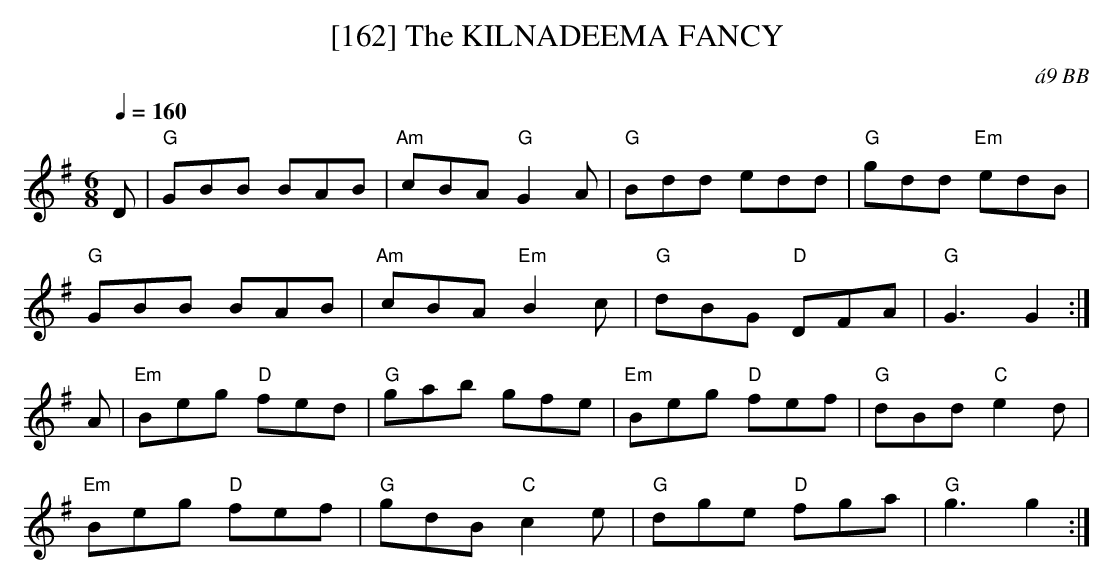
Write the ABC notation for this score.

X:1
T:[162] The KILNADEEMA FANCY
C:\'a9 BB
L:1/8
M:6/8
Q:1/4=160
K:G
D|"G"GBB BAB|"Am"cBA "G"G2 A|"G" Bdd edd|"G"gdd "Em"edB|
"G"GBB BAB|"Am"cBA "Em"B2 c|"G"dBG "D"DFA|"G"G3 G2 :|
A|"Em"Beg "D"fed|"G"gab gfe|"Em"Beg "D"fef|"G"dBd "C"e2d|
"Em"Beg "D"fef|"G"gdB "C"c2e|"G"dge "D"fga|"G"g3 g2 :|
